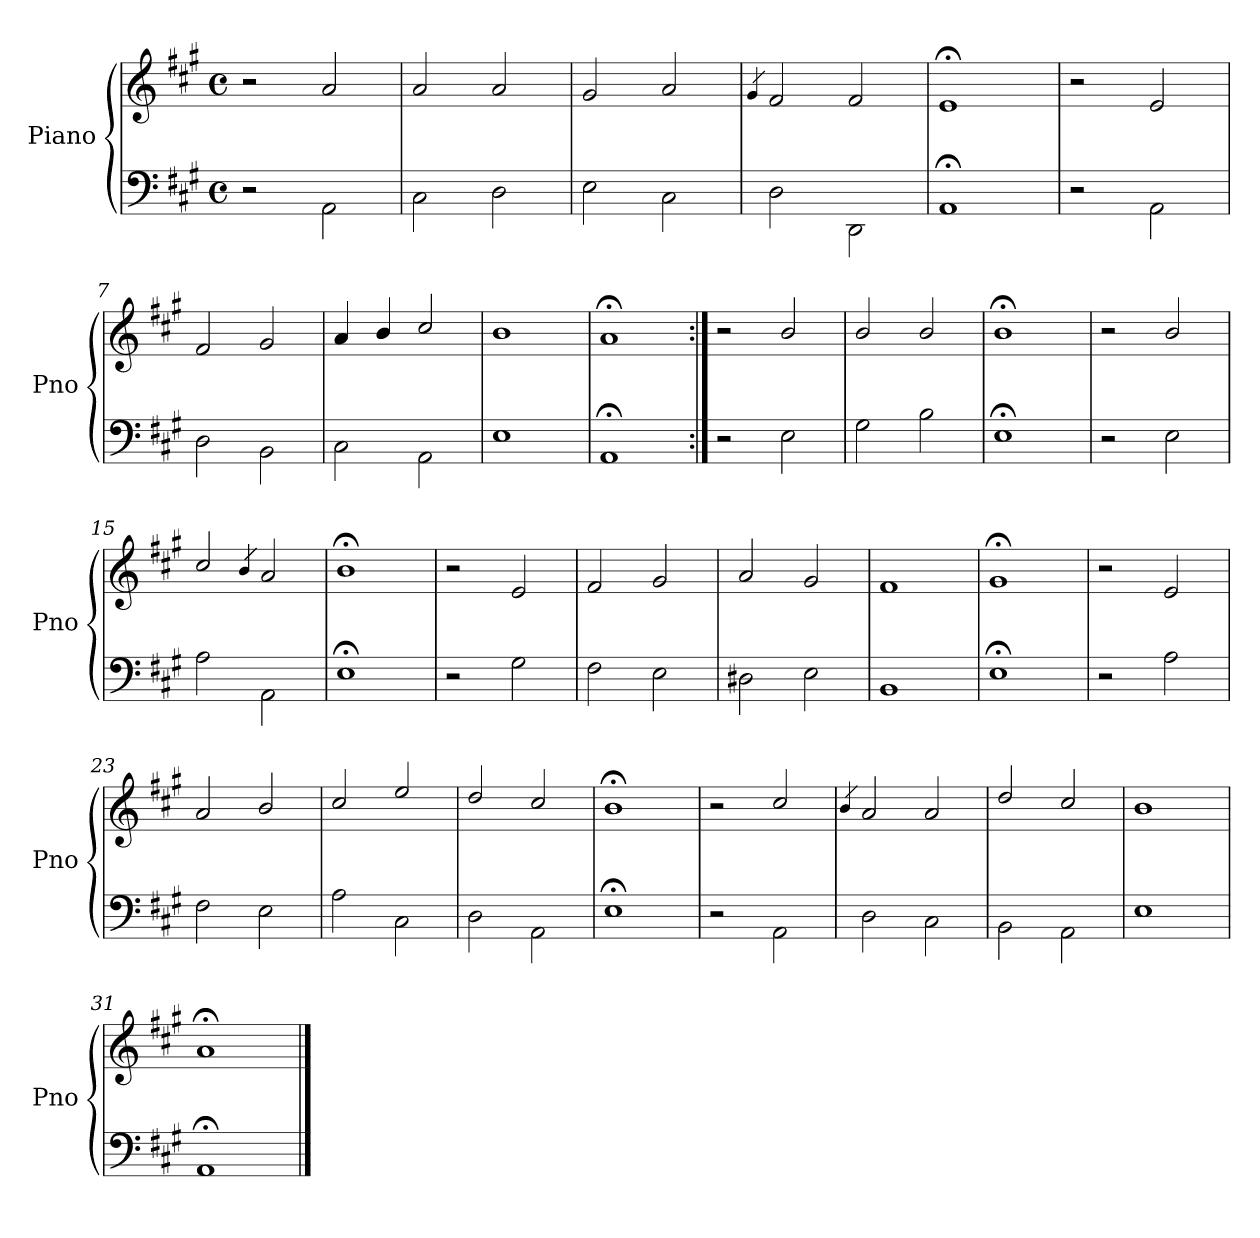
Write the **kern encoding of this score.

**kern	**kern
*part1	*part1
*staff2	*staff1
*I"Piano	*
*I'Pno	*
*clefF4	*clefG2
*k[f#c#g#]	*k[f#c#g#]
*A:	*A:
*M4/4	*M4/4
*met(c)	*met(c)
=1	=1
2r	2r
2AA\	2a/
=2	=2
2C#\	2a/
2D\	2a/
=3	=3
2E\	2g#/
2C#\	2a/
=4	=4
.	4qg#/
2D\	2f#/
2DD\	2f#/
=5	=5
1AA;\	1e;</
=6	=6
2r	2r
2AA\	2e/
=7	=7
2D\	2f#/
2BB\	2g#/
=8	=8
2C#\	4a/
.	4b/
2AA\	2cc#/
=9	=9
1E\	1b/
=10	=10
1AA;\	1a;</
!!LO:LB:g=z
=11:|!	=11:|!
2r	2r
2E\	2b/
=12	=12
2G#\	2b/
2B\	2b/
=13	=13
1E;\	1b;</
=14	=14
2r	2r
2E\	2b/
=15	=15
2A\	2cc#/
.	4qb/
2AA\	2a/
=16	=16
1E;\	1b;</
=17	=17
2r	2r
2G#\	2e/
=18	=18
2F#\	2f#/
2E\	2g#/
=19	=19
2D#X\	2a/
2E\	2g#/
=20	=20
1BB\	1f#/
=21	=21
1E;\	1g#;</
!!LO:LB:g=z
=22	=22
2r	2r
2A\	2e/
=23	=23
2F#\	2a/
2E\	2b/
=24	=24
2A\	2cc#/
2C#\	2ee/
=25	=25
2D\	2dd/
2AA\	2cc#/
=26	=26
1E;\	1b;</
=27	=27
2r	2r
2AA\	2cc#/
=28	=28
.	4qb/
2D\	2a/
2C#\	2a/
=29	=29
2BB\	2dd/
2AA\	2cc#/
=30	=30
1E\	1b/
=31	=31
1AA;\	1a;</
==	==
*-	*-
